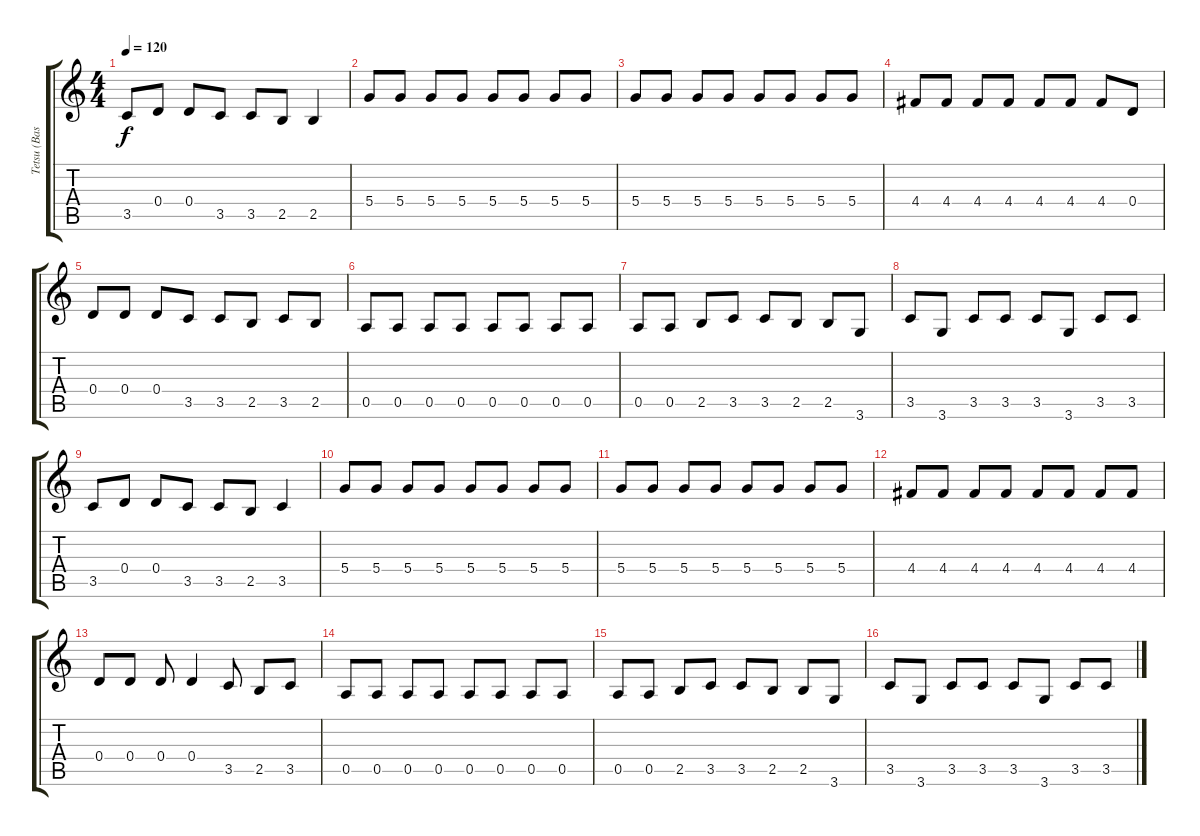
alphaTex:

\track ("Tetsu (Bass)" "Tetsu (Bas") {instrument electricbasspick}
\staff {score tabs}
\tuning (E4 B3 G3 D3 A2 E2) {hide}
\ts (4 4)
\tempo 120
\clef g2
\ks c
3.5.8{dy f} 0.4.8 0.4.8 3.5.8 3.5.8 2.5.8 2.5.4 |
5.4.8 5.4.8 5.4.8 5.4.8 5.4.8 5.4.8 5.4.8 5.4.8 |
5.4.8 5.4.8 5.4.8 5.4.8 5.4.8 5.4.8 5.4.8 5.4.8 |
4.4.8 4.4.8 4.4.8 4.4.8 4.4.8 4.4.8 4.4.8 0.4.8 |
0.4.8 0.4.8 0.4.8 3.5.8 3.5.8 2.5.8 3.5.8 2.5.8 |
0.5.8 0.5.8 0.5.8 0.5.8 0.5.8 0.5.8 0.5.8 0.5.8 |
0.5.8 0.5.8 2.5.8 3.5.8 3.5.8 2.5.8 2.5.8 3.6.8 |
3.5.8 3.6.8 3.5.8 3.5.8 3.5.8 3.6.8 3.5.8 3.5.8 |
3.5.8 0.4.8 0.4.8 3.5.8 3.5.8 2.5.8 3.5.4 |
5.4.8 5.4.8 5.4.8 5.4.8 5.4.8 5.4.8 5.4.8 5.4.8 |
5.4.8 5.4.8 5.4.8 5.4.8 5.4.8 5.4.8 5.4.8 5.4.8 |
4.4.8 4.4.8 4.4.8 4.4.8 4.4.8 4.4.8 4.4.8 4.4.8 |
0.4.8 0.4.8 0.4.8 0.4.4 3.5.8 2.5.8 3.5.8 |
0.5.8 0.5.8 0.5.8 0.5.8 0.5.8 0.5.8 0.5.8 0.5.8 |
0.5.8 0.5.8 2.5.8 3.5.8 3.5.8 2.5.8 2.5.8 3.6.8 |
3.5.8 3.6.8 3.5.8 3.5.8 3.5.8 3.6.8 3.5.8 3.5.8
